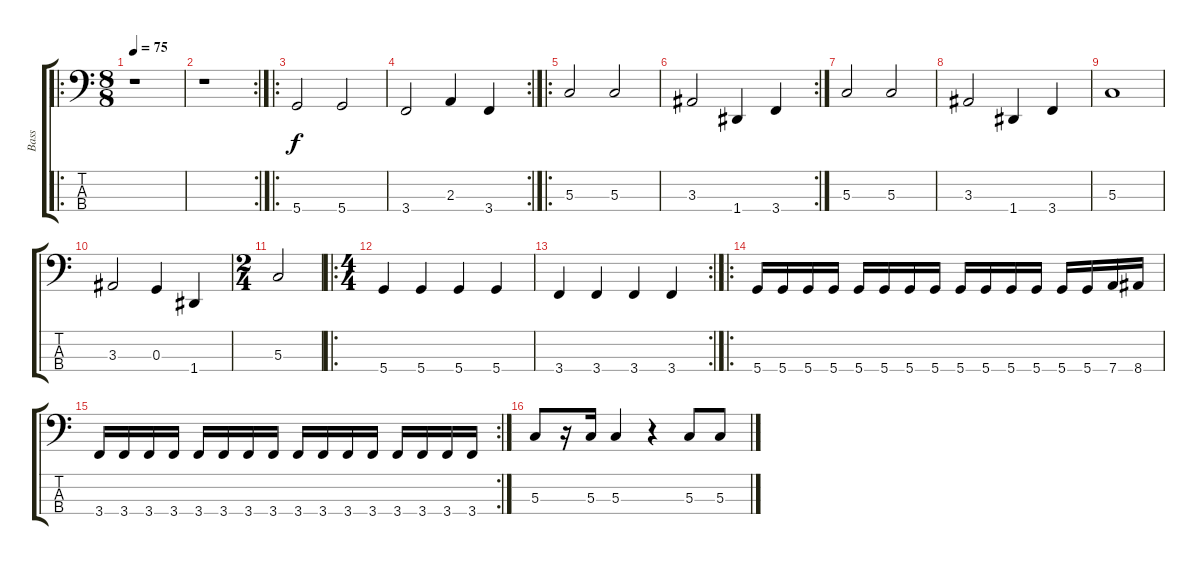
\track ("Bass" "Bass") {instrument electricbassfinger}
\staff {score tabs}
\tuning (F2 C2 G1 D1) {hide}
\ro
\ts (8 8)
\tempo 75
\clef f4
\ks c
r.1{dy f instrument electricbassfinger} |
\rc 2
r.1 |
\ro
5.4.2 5.4.2 |
\rc 2
3.4.2 2.3.4 3.4.4 |
\ro
5.3.2 5.3.2 |
\rc 2
3.3.2 1.4.4 3.4.4 |
5.3.2 5.3.2 |
3.3.2 1.4.4 3.4.4 |
5.3.1 |
3.3.2 0.3.4 1.4.4 |
\ts (2 4)
5.3.2 |
\ro
\ts (4 4)
5.4.4{volume 14} 5.4.4 5.4.4 5.4.4 |
\rc 2
3.4.4 3.4.4 3.4.4 3.4.4 |
\ro
5.4.16 5.4.16 5.4.16 5.4.16 5.4.16 5.4.16 5.4.16 5.4.16 5.4.16 5.4.16 5.4.16 5.4.16 5.4.16 5.4.16 7.4.16 8.4.16 |
\rc 2
3.4.16 3.4.16 3.4.16 3.4.16 3.4.16 3.4.16 3.4.16 3.4.16 3.4.16 3.4.16 3.4.16 3.4.16 3.4.16 3.4.16 3.4.16 3.4.16 |
5.3.8{volume 14} r.16 5.3.16 5.3.4 r.4 5.3.8 5.3.8
